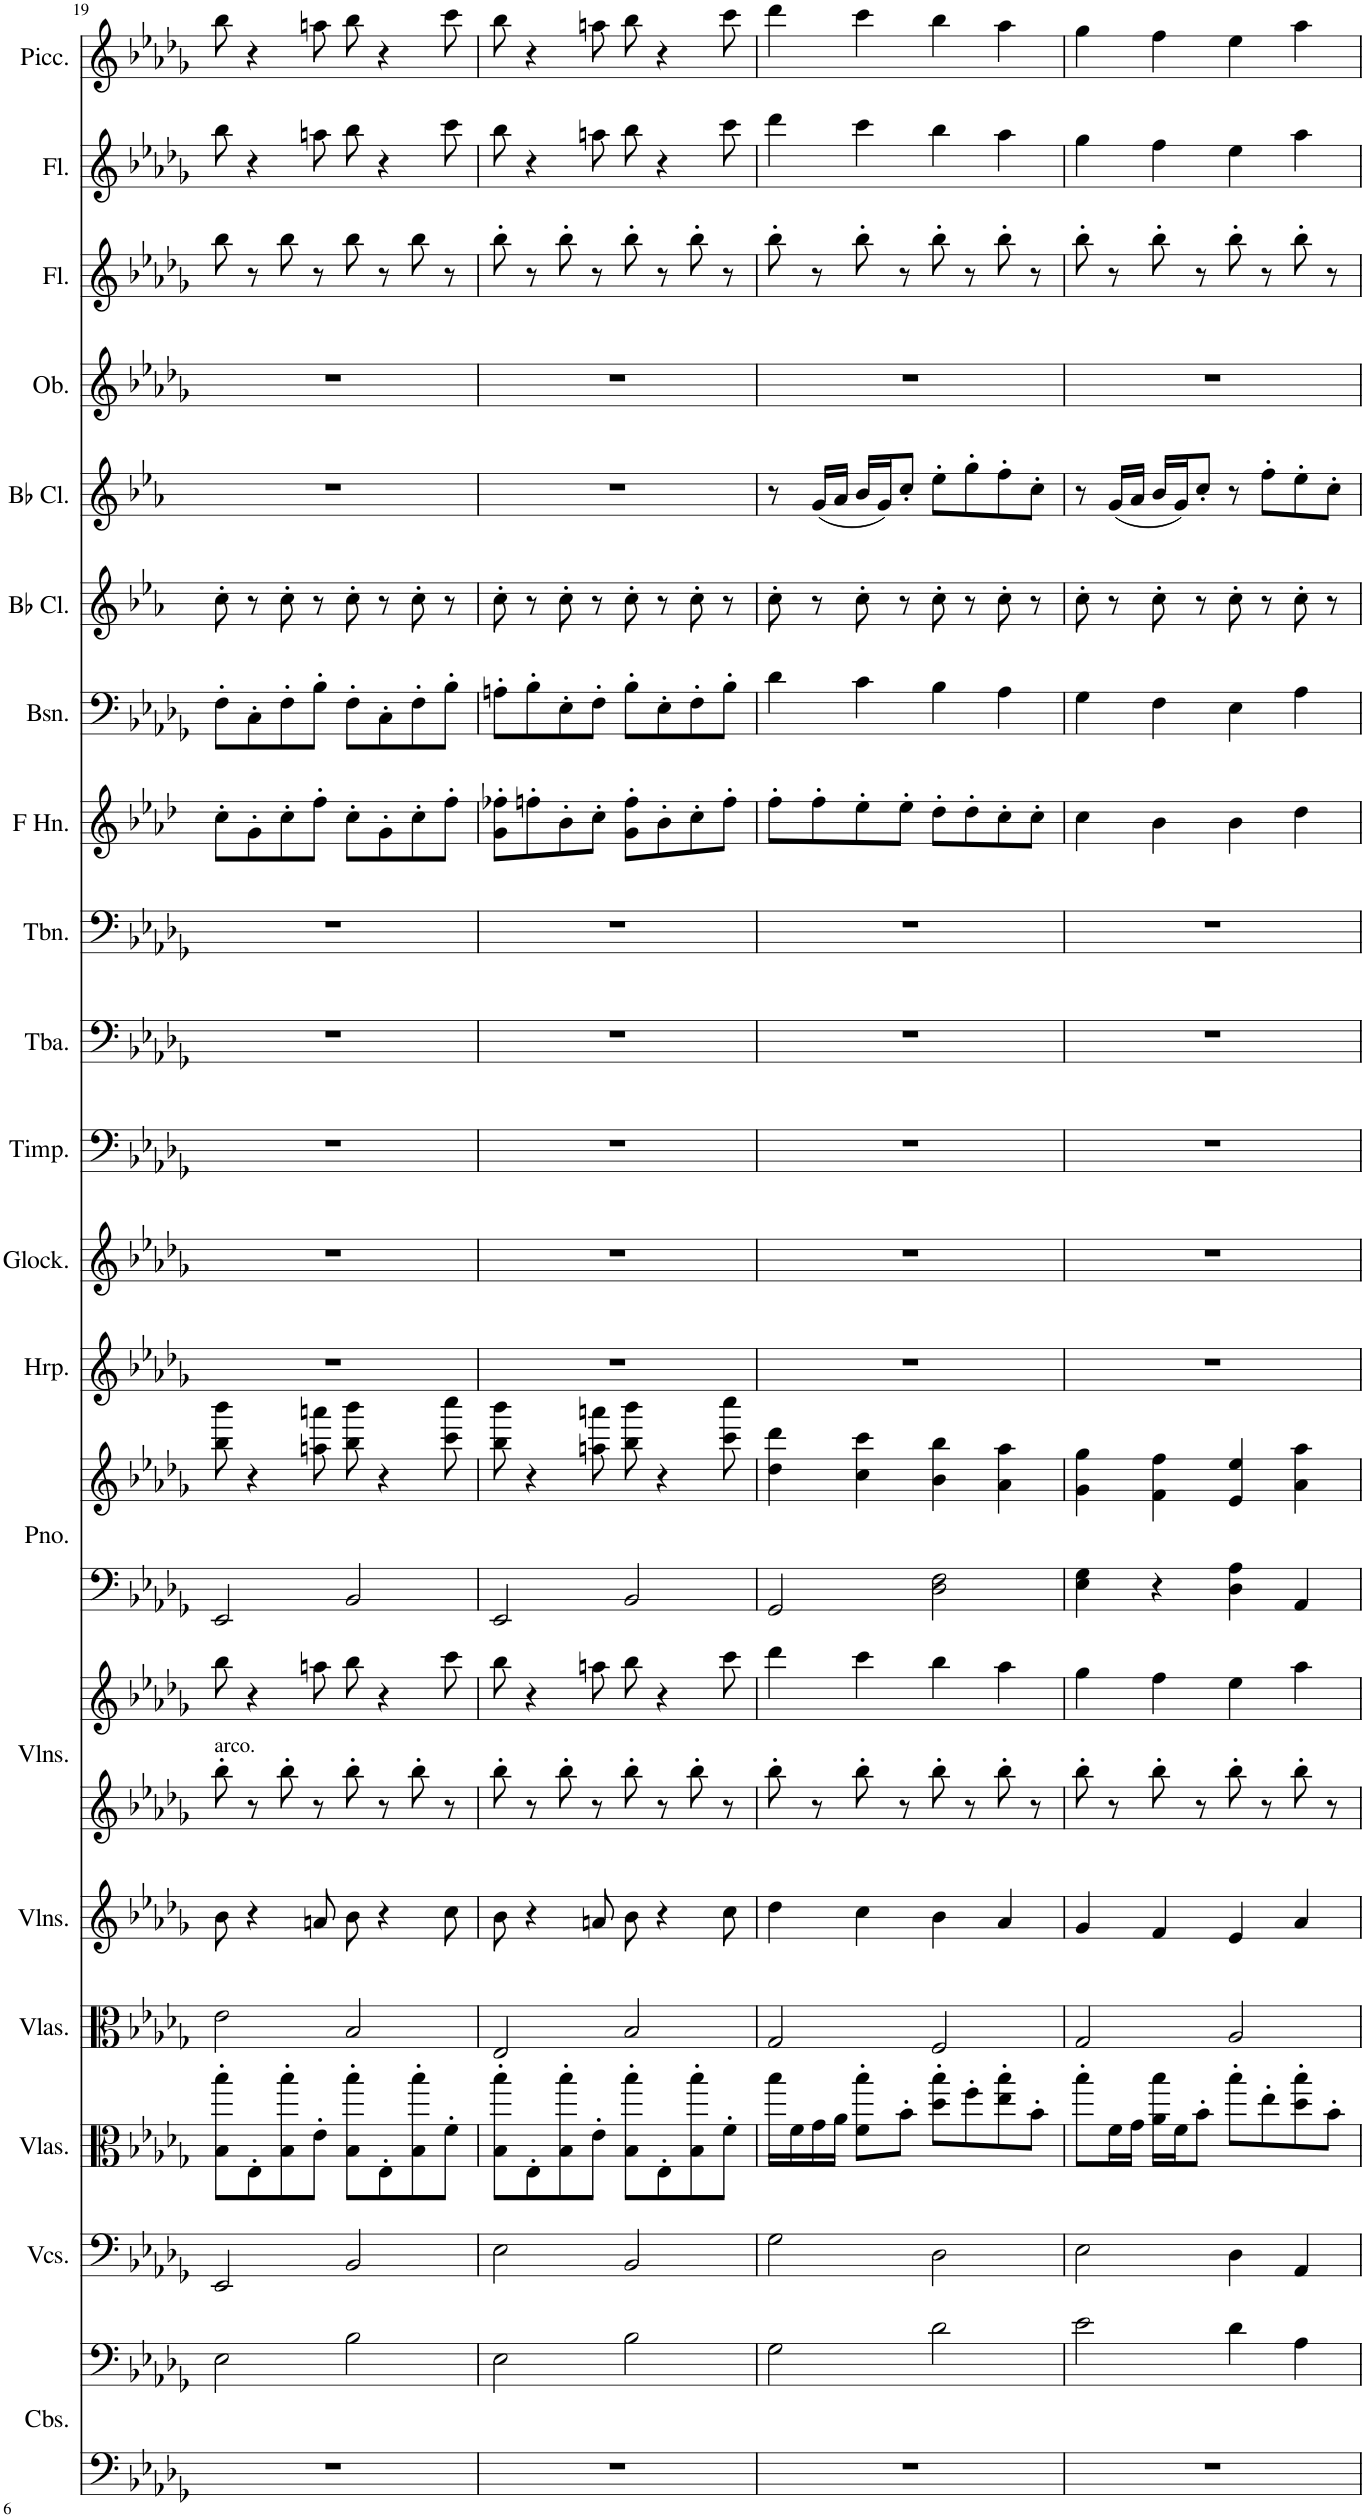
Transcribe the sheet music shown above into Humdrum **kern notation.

**kern	**kern	**kern	**kern	**kern	**kern	**kern	**kern	**kern	**kern	**kern	**kern	**kern	**kern	**kern	**kern	**kern	**kern	**kern	**kern	**kern	**kern	**kern
*part20	*part20	*part19	*part18	*part17	*part16	*part15	*part15	*part14	*part14	*part13	*part12	*part11	*part10	*part9	*part8	*part7	*part6	*part5	*part4	*part3	*part2	*part1
*staff23	*staff22	*staff21	*staff20	*staff19	*staff18	*staff17	*staff16	*staff15	*staff14	*staff13	*staff12	*staff11	*staff10	*staff9	*staff8	*staff7	*staff6	*staff5	*staff4	*staff3	*staff2	*staff1
*I"Contrabasses	*	*I"Violoncellos	*I"Violas	*I"Violas	*I"Violins	*I"Violins	*	*I"Piano	*	*I"Harp	*I"Glockenspiel	*I"Timpani	*I"Tuba	*I"Trombone	*I"Horn in F	*I"Bassoon	*I"Bb Clarinet	*I"Bb Clarinet	*I"Oboe	*I"Flute	*I"Flute	*I"Piccolo
*I'Cbs.	*	*I'Vcs.	*I'Vlas.	*I'Vlas.	*I'Vlns.	*I'Vlns.	*	*I'Pno.	*	*I'Hrp.	*I'Glock.	*I'Timp.	*I'Tba.	*I'Tbn.	*	*I'Bsn.	*I'Bb Cl.	*I'Bb Cl.	*I'Ob.	*I'Fl.	*I'Fl.	*I'Picc.
!!LO:PB:g=z
*clefF4	*clefF4	*clefF4	*clefC3	*clefC3	*clefG2	*clefG2	*clefG2	*clefF4	*clefG2	*clefG2	*clefG2	*clefF4	*clefF4	*clefF4	*clefG2	*clefF4	*clefG2	*clefG2	*clefG2	*clefG2	*clefG2	*clefG2
*Trd7c12	*Trd7c12	*	*	*	*	*	*	*	*	*	*Trd-14c-24	*	*	*	*Trd4c7	*	*Trd1c2	*Trd1c2	*	*	*	*Trd-7c-12
*k[b-e-a-d-g-]	*k[b-e-a-d-g-]	*k[b-e-a-d-g-]	*k[b-e-a-d-g-]	*k[b-e-a-d-g-]	*k[b-e-a-d-g-]	*k[b-e-a-d-g-]	*k[b-e-a-d-g-]	*k[b-e-a-d-g-]	*k[b-e-a-d-g-]	*k[b-e-a-d-g-]	*k[b-e-a-d-g-]	*k[b-e-a-d-g-]	*k[b-e-a-d-g-]	*k[b-e-a-d-g-]	*k[b-e-a-d-]	*k[b-e-a-d-g-]	*k[b-e-a-]	*k[b-e-a-]	*k[b-e-a-d-g-]	*k[b-e-a-d-g-]	*k[b-e-a-d-g-]	*k[b-e-a-d-g-]
*M4/4	*M4/4	*M4/4	*M4/4	*M4/4	*M4/4	*M4/4	*M4/4	*M4/4	*M4/4	*M4/4	*M4/4	*M4/4	*M4/4	*M4/4	*M4/4	*M4/4	*M4/4	*M4/4	*M4/4	*M4/4	*M4/4	*M4/4
=19	=19	=19	=19	=19	=19	=19	=19	=19	=19	=19	=19	=19	=19	=19	=19	=19	=19	=19	=19	=19	=19	=19
!	!	!	!	!	!	!LO:TX:a:t=arco.	!	!	!	!	!	!	!	!	!	!	!	!	!	!	!	!
1r	2E-\	2EE-/	8B-\' 8bb-\'L	2e-\	8b-\	8bb-'\	8bb-\	2EE-/	8bb-\ 8bbb-\	1r	1r	1r	1r	1r	8cc'\L	8F'\L	8cc'\	1r	1r	8bb-\	8bb-\	8bb-\
.	.	.	8E-'\	.	4r	8r	4r	.	4r	.	.	.	.	.	8g'\	8C'\	8r	.	.	8r	4r	4r
.	.	.	8B-\' 8bb-\'	.	.	8bb-'\	.	.	.	.	.	.	.	.	8cc'\	8F'\	8cc'\	.	.	8bb-\	.	.
.	.	.	8e-'\J	.	8an/	8r	8aan\	.	8aan\ 8aaan\	.	.	.	.	.	8ff'\J	8B-'\J	8r	.	.	8r	8aan\	8aan\
.	2B-\	2BB-/	8B-\' 8bb-\'L	2B-/	8b-\	8bb-'\	8bb-\	2BB-/	8bb-\ 8bbb-\	.	.	.	.	.	8cc'\L	8F'\L	8cc'\	.	.	8bb-\	8bb-\	8bb-\
.	.	.	8E-'\	.	4r	8r	4r	.	4r	.	.	.	.	.	8g'\	8C'\	8r	.	.	8r	4r	4r
.	.	.	8B-\' 8bb-\'	.	.	8bb-'\	.	.	.	.	.	.	.	.	8cc'\	8F'\	8cc'\	.	.	8bb-\	.	.
.	.	.	8f'\J	.	8cc\	8r	8ccc\	.	8ccc\ 8cccc\	.	.	.	.	.	8ff'\J	8B-'\J	8r	.	.	8r	8ccc\	8ccc\
=20	=20	=20	=20	=20	=20	=20	=20	=20	=20	=20	=20	=20	=20	=20	=20	=20	=20	=20	=20	=20	=20	=20
1r	2E-\	2E-\	8B-\' 8bb-\'L	2E-/	8b-\	8bb-'\	8bb-\	2EE-/	8bb-\ 8bbb-\	1r	1r	1r	1r	1r	8g\' 8ff-X\'L	8An'\L	8cc'\	1r	1r	8bb-'\	8bb-\	8bb-\
.	.	.	8E-'\	.	4r	8r	4r	.	4r	.	.	.	.	.	8ffn'\	8B-'\	8r	.	.	8r	4r	4r
.	.	.	8B-\' 8bb-\'	.	.	8bb-'\	.	.	.	.	.	.	.	.	8b-'\	8E-'\	8cc'\	.	.	8bb-'\	.	.
.	.	.	8e-'\J	.	8an/	8r	8aan\	.	8aan\ 8aaan\	.	.	.	.	.	8cc'\J	8F'\J	8r	.	.	8r	8aan\	8aan\
.	2B-\	2BB-/	8B-\' 8bb-\'L	2B-/	8b-\	8bb-'\	8bb-\	2BB-/	8bb-\ 8bbb-\	.	.	.	.	.	8g\' 8ff\'L	8B-'\L	8cc'\	.	.	8bb-'\	8bb-\	8bb-\
.	.	.	8E-'\	.	4r	8r	4r	.	4r	.	.	.	.	.	8b-'\	8E-'\	8r	.	.	8r	4r	4r
.	.	.	8B-\' 8bb-\'	.	.	8bb-'\	.	.	.	.	.	.	.	.	8cc'\	8F'\	8cc'\	.	.	8bb-'\	.	.
.	.	.	8f'\J	.	8cc\	8r	8ccc\	.	8ccc\ 8cccc\	.	.	.	.	.	8ff'\J	8B-'\J	8r	.	.	8r	8ccc\	8ccc\
=21	=21	=21	=21	=21	=21	=21	=21	=21	=21	=21	=21	=21	=21	=21	=21	=21	=21	=21	=21	=21	=21	=21
1r	2G-\	2G-\	16bb-\LL	2G-/	4dd-\	8bb-'\	4ddd-\	2GG-/	4dd-\ 4ddd-\	1r	1r	1r	1r	1r	8ff'\L	4d-\	8cc'\	8r	1r	8bb-'\	4ddd-\	4ddd-\
.	.	.	16f\	.	.	.	.	.	.	.	.	.	.	.	.	.	.	.	.	.	.	.
.	.	.	16g-\	.	.	8r	.	.	.	.	.	.	.	.	8ff'\	.	8r	(16g/LL	.	8r	.	.
.	.	.	16a-\JJ	.	.	.	.	.	.	.	.	.	.	.	.	.	.	16a-/JJ	.	.	.	.
.	.	.	8f\' 8bb-\'L	.	4cc\	8bb-'\	4ccc\	.	4cc\ 4ccc\	.	.	.	.	.	8ee-'\	4c\	8cc'\	16b-/LL	.	8bb-'\	4ccc\	4ccc\
.	.	.	.	.	.	.	.	.	.	.	.	.	.	.	.	.	.	16g/J)	.	.	.	.
.	.	.	8b-'\J	.	.	8r	.	.	.	.	.	.	.	.	8ee-'\J	.	8r	8cc'/J	.	8r	.	.
.	2d-\	2D-\	8dd-\' 8bb-\'L	2F/	4b-\	8bb-'\	4bb-\	2D-\ 2F\	4b-\ 4bb-\	.	.	.	.	.	8dd-'\L	4B-\	8cc'\	8ee-'\L	.	8bb-'\	4bb-\	4bb-\
.	.	.	8ff'\	.	.	8r	.	.	.	.	.	.	.	.	8dd-'\	.	8r	8gg'\	.	8r	.	.
.	.	.	8ee-\' 8bb-\'	.	4a-/	8bb-'\	4aa-\	.	4a-\ 4aa-\	.	.	.	.	.	8cc'\	4A-\	8cc'\	8ff'\	.	8bb-'\	4aa-\	4aa-\
.	.	.	8b-'\J	.	.	8r	.	.	.	.	.	.	.	.	8cc'\J	.	8r	8cc'\J	.	8r	.	.
=22	=22	=22	=22	=22	=22	=22	=22	=22	=22	=22	=22	=22	=22	=22	=22	=22	=22	=22	=22	=22	=22	=22
1r	2e-\	2E-\	8bb-'\L	2G-/	4g-/	8bb-'\	4gg-\	4E-\ 4G-\	4g-\ 4gg-\	1r	1r	1r	1r	1r	4cc\	4G-\	8cc'\	8r	1r	8bb-'\	4gg-\	4gg-\
.	.	.	16f\L	.	.	8r	.	.	.	.	.	.	.	.	.	.	8r	(16g/LL	.	8r	.	.
.	.	.	16g-\JJ	.	.	.	.	.	.	.	.	.	.	.	.	.	.	16a-/JJ	.	.	.	.
.	.	.	16a-\ 16bb-\LL	.	4f/	8bb-'\	4ff\	4r	4f\ 4ff\	.	.	.	.	.	4b-\	4F\	8cc'\	16b-/LL	.	8bb-'\	4ff\	4ff\
.	.	.	16f\J	.	.	.	.	.	.	.	.	.	.	.	.	.	.	16g/J)	.	.	.	.
.	.	.	8b-'\J	.	.	8r	.	.	.	.	.	.	.	.	.	.	8r	8cc'/J	.	8r	.	.
.	4d-\	4D-\	8bb-'\L	2A-/	4e-/	8bb-'\	4ee-\	4D-\ 4A-\	4e-/ 4ee-/	.	.	.	.	.	4b-\	4E-\	8cc'\	8r	.	8bb-'\	4ee-\	4ee-\
.	.	.	8ee-'\	.	.	8r	.	.	.	.	.	.	.	.	.	.	8r	8ff'\L	.	8r	.	.
.	4A-\	4AA-/	8dd-\' 8bb-\'	.	4a-/	8bb-'\	4aa-\	4AA-/	4a-\ 4aa-\	.	.	.	.	.	4dd-\	4A-\	8cc'\	8ee-'\	.	8bb-'\	4aa-\	4aa-\
.	.	.	8b-'\J	.	.	8r	.	.	.	.	.	.	.	.	.	.	8r	8cc'\J	.	8r	.	.
=	=	=	=	=	=	=	=	=	=	=	=	=	=	=	=	=	=	=	=	=	=	=
*-	*-	*-	*-	*-	*-	*-	*-	*-	*-	*-	*-	*-	*-	*-	*-	*-	*-	*-	*-	*-	*-	*-
